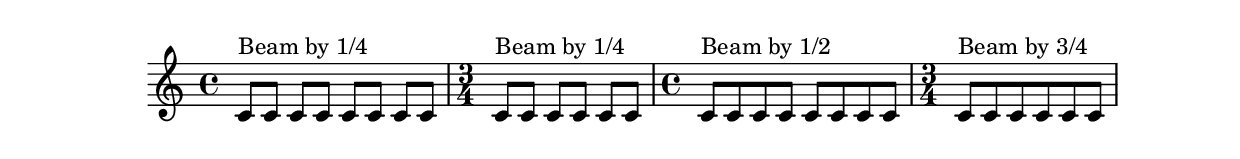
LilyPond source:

\version "2.16.0"

\header {
  texidoc = "
Multiple overrides to the default time signature settings can be
added.  In this example, notes should be beamed as indicated
by the markups.
"
}

\new Staff{
  \relative c' {
    \overrideTimeSignatureSettings
      #'(4 . 4)  % time signature fraction
      #'(1 . 4)  % base moment fraction
      #'(1 1 1 1)    % beatStructure
      #'()       % beamExceptions
    \overrideTimeSignatureSettings
      #'(3 . 4)  % time signature fraction
      #'(1 . 4)  % base moment fraction
      #'(1 1 1)    % beatStructure
      #'()       % beamExceptions
    \time 4/4
    c8^\markup {"Beam by 1/4"} c c c c c c c |
    \time 3/4
    c8^\markup {"Beam by 1/4"} c c c c c |
    \revertTimeSignatureSettings #'(4 . 4)
    \revertTimeSignatureSettings #'(3 . 4)
    \time 4/4
    c8^\markup {"Beam by 1/2"} c c c c c c c |
    \time 3/4
    c8^\markup {"Beam by 3/4"} c c c c c |
  }
}
